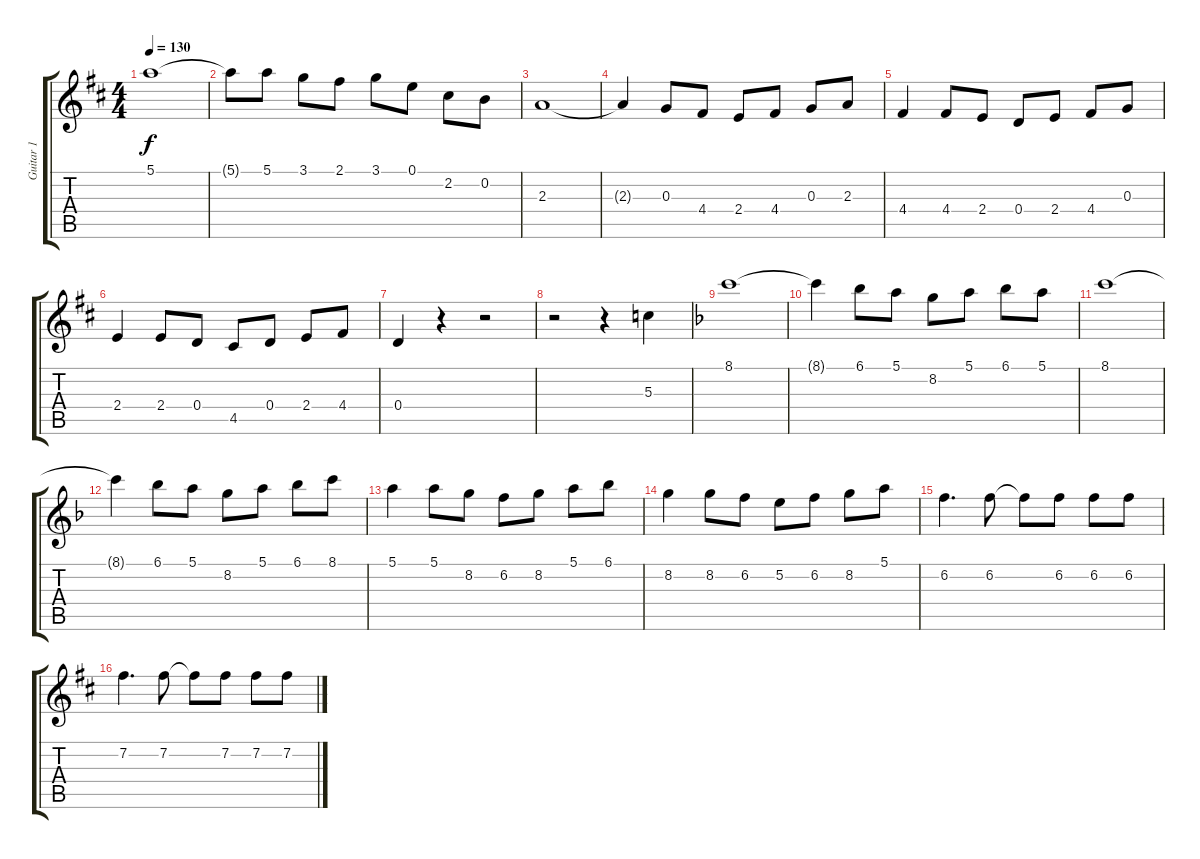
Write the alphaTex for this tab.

\track ("Guitar 1" "Guitar 1") {instrument acousticguitarnylon}
\staff {score tabs}
\tuning (E4 B3 G3 D3 A2 E2) {hide}
\ts (4 4)
\tempo 130
\clef g2
\ks d
5.1.1{dy f} |
5.1{t}.8 5.1.8 3.1.8 2.1.8 3.1.8 0.1.8 2.2.8 0.2.8 |
2.3.1 |
2.3{t}.4 0.3.8 4.4.8 2.4.8 4.4.8 0.3.8 2.3.8 |
4.4.4 4.4.8 2.4.8 0.4.8 2.4.8 4.4.8 0.3.8 |
2.4.4 2.4.8 0.4.8 4.5.8 0.4.8 2.4.8 4.4.8 |
0.4.4 r.4 r.2 |
r.2 r.4 5.3.4 |
\ks f
8.1.1 |
8.1{t}.4 6.1.8 5.1.8 8.2.8 5.1.8 6.1.8 5.1.8 |
8.1.1 |
8.1{t}.4 6.1.8 5.1.8 8.2.8 5.1.8 6.1.8 8.1.8 |
5.1.4 5.1.8 8.2.8 6.2.8 8.2.8 5.1.8 6.1.8 |
8.2.4 8.2.8 6.2.8 5.2.8 6.2.8 8.2.8 5.1.8 |
6.2.4{d} 6.2.8 6.2{t}.8 6.2.8 6.2.8 6.2.8 |
\ks d
7.2.4{d} 7.2.8 7.2{t}.8 7.2.8 7.2.8 7.2.8
